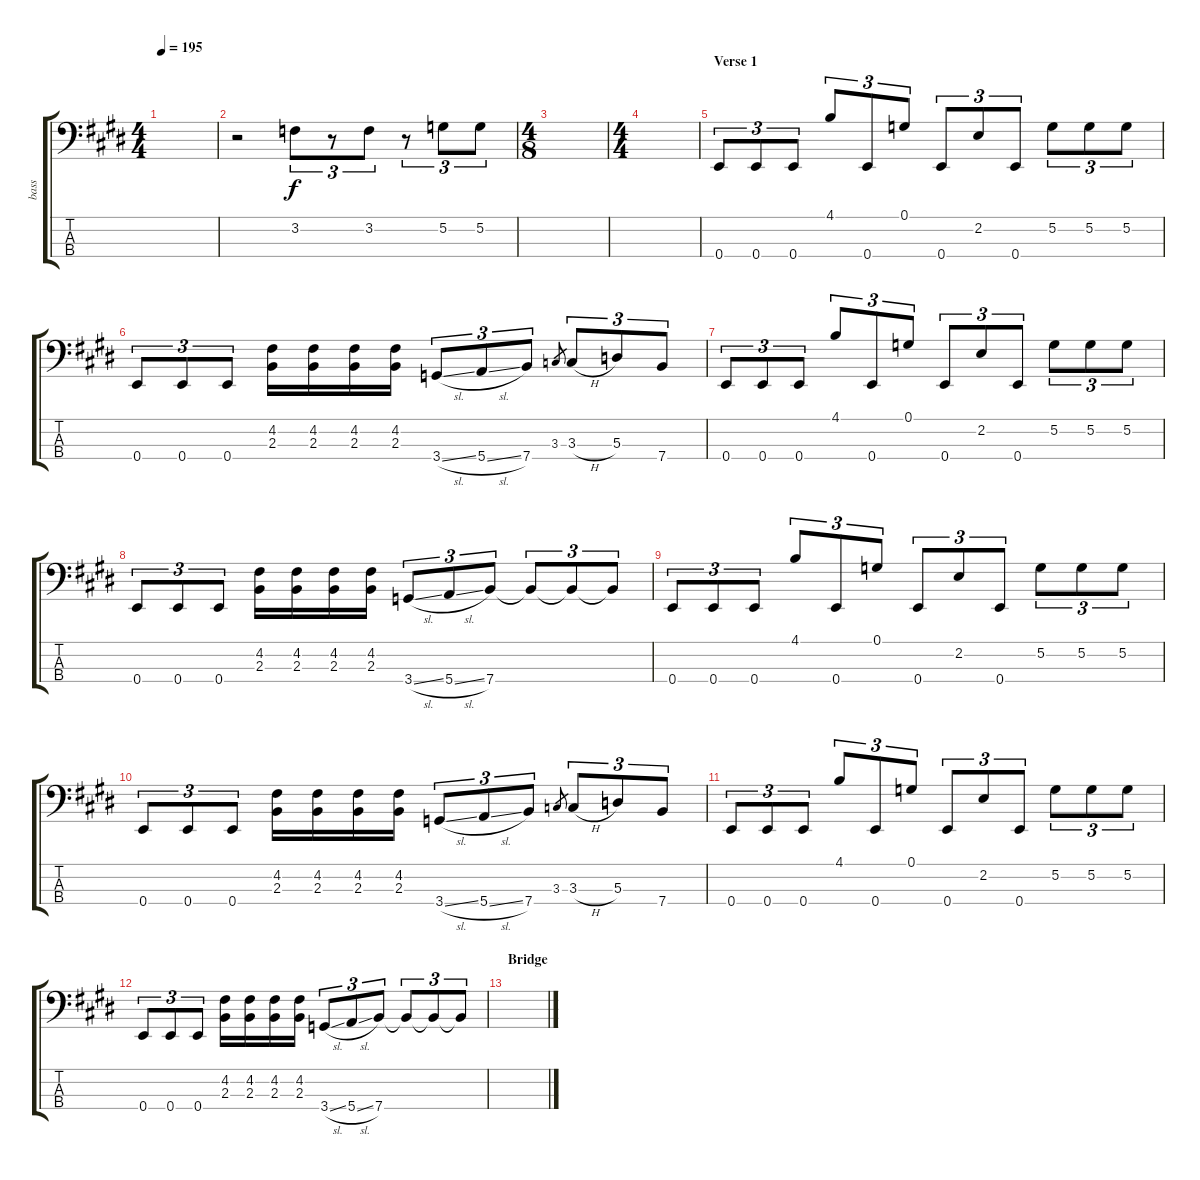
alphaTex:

\track ("bass" "bass") {instrument slapbass1}
\staff {score tabs}
\tuning (G2 D2 A1 E1) {hide}
\ts (4 4)
\tempo 195
\clef f4
\ks e
|
r.2 3.2.8{tu (3 2)} r.8{tu (3 2)} 3.2.8{tu (3 2)} r.8{tu (3 2)} 5.2.8{tu (3 2)} 5.2.8{tu (3 2)} |
\ts (4 8)
|
\ts (4 4)
|
\section ("" "Verse 1")
0.4.8{tu (3 2)} 0.4.8{tu (3 2)} 0.4.8{tu (3 2)} 4.1.8{tu (3 2)} 0.4.8{tu (3 2)} 0.1.8{tu (3 2)} 0.4.8{tu (3 2)} 2.2.8{tu (3 2)} 0.4.8{tu (3 2)} 5.2.8{tu (3 2)} 5.2.8{tu (3 2)} 5.2.8{tu (3 2)} |
0.4.8{tu (3 2)} 0.4.8{tu (3 2)} 0.4.8{tu (3 2)} (4.2 2.3).16 (4.2 2.3).16 (4.2 2.3).16 (4.2 2.3).16 3.4{sl}.8{tu (3 2)} 5.4{sl}.8{tu (3 2)} 7.4.8{tu (3 2)} 3.3.8{gr} 3.3{h}.8{tu (3 2)} 5.3.8{tu (3 2)} 7.4.8{tu (3 2)} |
0.4.8{tu (3 2)} 0.4.8{tu (3 2)} 0.4.8{tu (3 2)} 4.1.8{tu (3 2)} 0.4.8{tu (3 2)} 0.1.8{tu (3 2)} 0.4.8{tu (3 2)} 2.2.8{tu (3 2)} 0.4.8{tu (3 2)} 5.2.8{tu (3 2)} 5.2.8{tu (3 2)} 5.2.8{tu (3 2)} |
0.4.8{tu (3 2)} 0.4.8{tu (3 2)} 0.4.8{tu (3 2)} (4.2 2.3).16 (4.2 2.3).16 (4.2 2.3).16 (4.2 2.3).16 3.4{sl}.8{tu (3 2)} 5.4{sl}.8{tu (3 2)} 7.4.8{tu (3 2)} 7.4{t}.8{tu (3 2)} 7.4{t}.8{tu (3 2)} 7.4{t}.8{tu (3 2)} |
0.4.8{tu (3 2)} 0.4.8{tu (3 2)} 0.4.8{tu (3 2)} 4.1.8{tu (3 2)} 0.4.8{tu (3 2)} 0.1.8{tu (3 2)} 0.4.8{tu (3 2)} 2.2.8{tu (3 2)} 0.4.8{tu (3 2)} 5.2.8{tu (3 2)} 5.2.8{tu (3 2)} 5.2.8{tu (3 2)} |
0.4.8{tu (3 2)} 0.4.8{tu (3 2)} 0.4.8{tu (3 2)} (4.2 2.3).16 (4.2 2.3).16 (4.2 2.3).16 (4.2 2.3).16 3.4{sl}.8{tu (3 2)} 5.4{sl}.8{tu (3 2)} 7.4.8{tu (3 2)} 3.3.8{gr} 3.3{h}.8{tu (3 2)} 5.3.8{tu (3 2)} 7.4.8{tu (3 2)} |
0.4.8{tu (3 2)} 0.4.8{tu (3 2)} 0.4.8{tu (3 2)} 4.1.8{tu (3 2)} 0.4.8{tu (3 2)} 0.1.8{tu (3 2)} 0.4.8{tu (3 2)} 2.2.8{tu (3 2)} 0.4.8{tu (3 2)} 5.2.8{tu (3 2)} 5.2.8{tu (3 2)} 5.2.8{tu (3 2)} |
0.4.8{tu (3 2)} 0.4.8{tu (3 2)} 0.4.8{tu (3 2)} (4.2 2.3).16 (4.2 2.3).16 (4.2 2.3).16 (4.2 2.3).16 3.4{sl}.8{tu (3 2)} 5.4{sl}.8{tu (3 2)} 7.4.8{tu (3 2)} 7.4{t}.8{tu (3 2)} 7.4{t}.8{tu (3 2)} 7.4{t}.8{tu (3 2)} |
\section ("" "Bridge")
